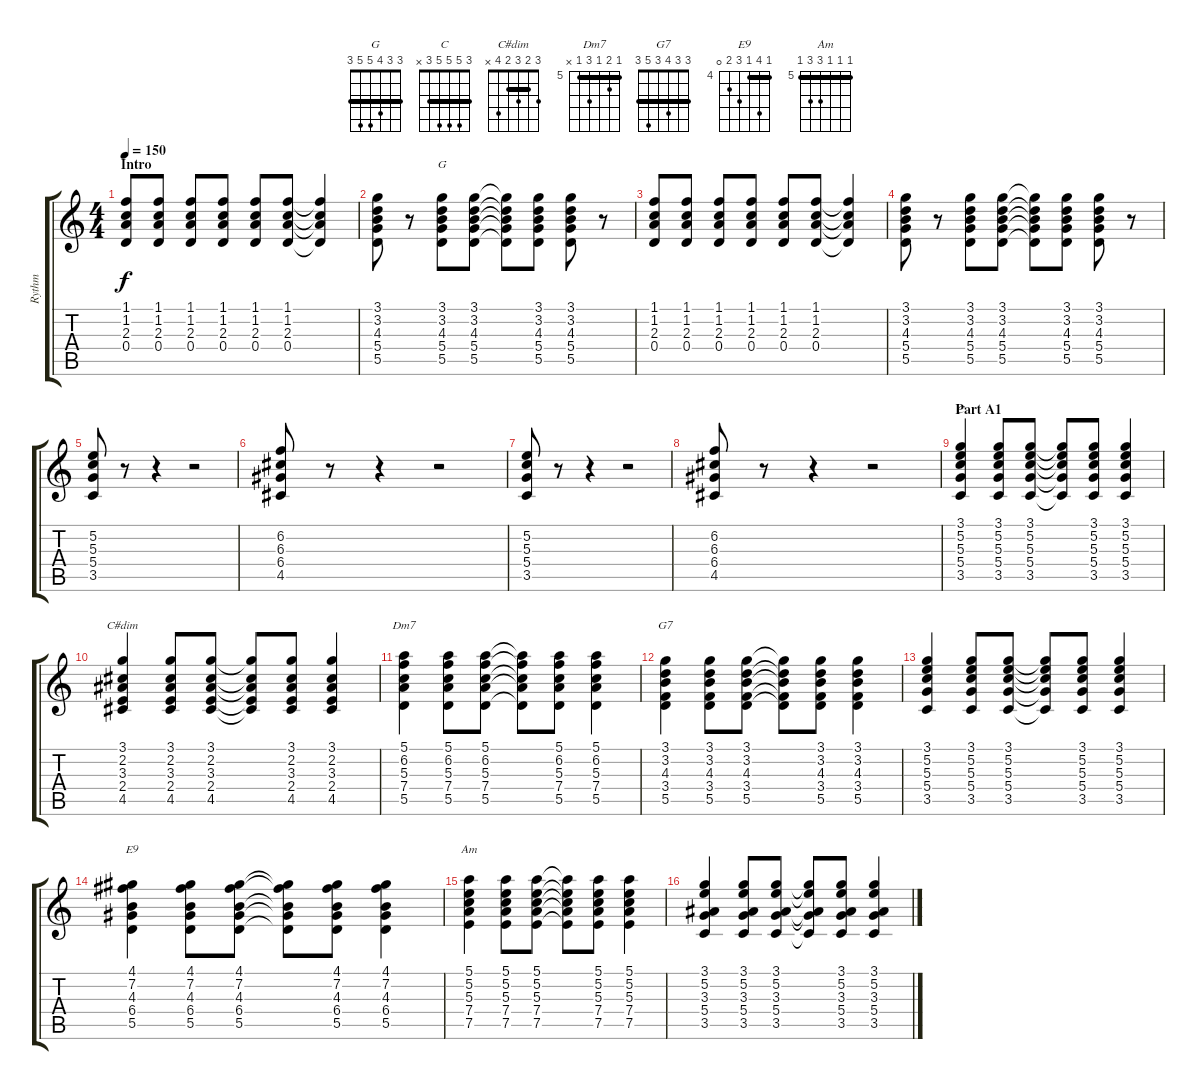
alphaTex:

\track ("Rythm" "Rythm") {instrument acousticguitarnylon}
\staff {score tabs}
\tuning (E4 B3 G3 D3 A2 E2) {hide}
\chord ("G" 3 3 4 5 5 3) {barre 3}
\chord ("C" 3 5 5 5 3 x) {barre 3}
\chord ("C#dim" 3 2 3 2 4 x) {barre 2}
\chord ("Dm7" 5 6 5 7 5 x) {firstfret 5 barre 5}
\chord ("G7" 3 3 4 3 5 3) {barre 3}
\chord ("E9" 4 7 4 6 5 0) {firstfret 4 barre 4}
\chord ("Am" 5 5 5 7 7 5) {firstfret 5 barre 5}
\ts (4 4)
\section ("" "Intro")
\tempo 150
\clef g2
\ks c
(1.1 1.2 2.3 0.4).8{dy f instrument acousticguitarnylon} (1.1 1.2 2.3 0.4).8 (1.1 1.2 2.3 0.4).8 (1.1 1.2 2.3 0.4).8 (1.1 1.2 2.3 0.4).8 (1.1 1.2 2.3 0.4).8 (1.1{t} 1.2{t} 2.3{t} 0.4{t}).4 |
(3.1 3.2 4.3 5.4 5.5).8 r.8 (3.1 3.2 4.3 5.4 5.5).8{ch "G"} (3.1 3.2 4.3 5.4 5.5).8 (3.1{t} 3.2{t} 4.3{t} 5.4{t} 5.5{t}).8 (3.1 3.2 4.3 5.4 5.5).8 (3.1 3.2 4.3 5.4 5.5).8 r.8 |
(1.1 1.2 2.3 0.4).8 (1.1 1.2 2.3 0.4).8 (1.1 1.2 2.3 0.4).8 (1.1 1.2 2.3 0.4).8 (1.1 1.2 2.3 0.4).8 (1.1 1.2 2.3 0.4).8 (1.1{t} 1.2{t} 2.3{t} 0.4{t}).4 |
(3.1 3.2 4.3 5.4 5.5).8 r.8 (3.1 3.2 4.3 5.4 5.5).8 (3.1 3.2 4.3 5.4 5.5).8 (3.1{t} 3.2{t} 4.3{t} 5.4{t} 5.5{t}).8 (3.1 3.2 4.3 5.4 5.5).8 (3.1 3.2 4.3 5.4 5.5).8 r.8 |
(5.2 5.3 5.4 3.5).8 r.8 r.4 r.2 |
(6.2 6.3 6.4 4.5).8 r.8 r.4 r.2 |
(5.2 5.3 5.4 3.5).8 r.8 r.4 r.2 |
(6.2 6.3 6.4 4.5).8 r.8 r.4 r.2 |
\section ("" "Part A1")
(3.1 5.2 5.3 5.4 3.5).4{ch "C"} (3.1 5.2 5.3 5.4 3.5).8 (3.1 5.2 5.3 5.4 3.5).8 (3.1{t} 5.2{t} 5.3{t} 5.4{t} 3.5{t}).8 (3.1 5.2 5.3 5.4 3.5).8 (3.1 5.2 5.3 5.4 3.5).4 |
(3.1 2.2 3.3 2.4 4.5).4{ch "C#dim"} (3.1 2.2 3.3 2.4 4.5).8 (3.1 2.2 3.3 2.4 4.5).8 (3.1{t} 2.2{t} 3.3{t} 2.4{t} 4.5{t}).8 (3.1 2.2 3.3 2.4 4.5).8 (3.1 2.2 3.3 2.4 4.5).4 |
(5.1 6.2 5.3 7.4 5.5).4{ch "Dm7"} (5.1 6.2 5.3 7.4 5.5).8 (5.1 6.2 5.3 7.4 5.5).8 (5.1{t} 6.2{t} 5.3{t} 7.4{t} 5.5{t}).8 (5.1 6.2 5.3 7.4 5.5).8 (5.1 6.2 5.3 7.4 5.5).4 |
(3.1 3.2 4.3 3.4 5.5).4{ch "G7"} (3.1 3.2 4.3 3.4 5.5).8 (3.1 3.2 4.3 3.4 5.5).8 (3.1{t} 3.2{t} 4.3{t} 3.4{t} 5.5{t}).8 (3.1 3.2 4.3 3.4 5.5).8 (3.1 3.2 4.3 3.4 5.5).4 |
(3.1 5.2 5.3 5.4 3.5).4 (3.1 5.2 5.3 5.4 3.5).8 (3.1 5.2 5.3 5.4 3.5).8 (3.1{t} 5.2{t} 5.3{t} 5.4{t} 3.5{t}).8 (3.1 5.2 5.3 5.4 3.5).8 (3.1 5.2 5.3 5.4 3.5).4 |
(4.1 7.2 4.3 6.4 5.5).4{ch "E9"} (4.1 7.2 4.3 6.4 5.5).8 (4.1 7.2 4.3 6.4 5.5).8 (4.1{t} 7.2{t} 4.3{t} 6.4{t} 5.5{t}).8 (4.1 7.2 4.3 6.4 5.5).8 (4.1 7.2 4.3 6.4 5.5).4 |
(5.1 5.2 5.3 7.4 7.5).4{ch "Am"} (5.1 5.2 5.3 7.4 7.5).8 (5.1 5.2 5.3 7.4 7.5).8 (5.1{t} 5.2{t} 5.3{t} 7.4{t} 7.5{t}).8 (5.1 5.2 5.3 7.4 7.5).8 (5.1 5.2 5.3 7.4 7.5).4 |
(3.1 5.2 3.3 5.4 3.5).4 (3.1 5.2 3.3 5.4 3.5).8 (3.1 5.2 3.3 5.4 3.5).8 (3.1{t} 5.2{t} 3.3{t} 5.4{t} 3.5{t}).8 (3.1 5.2 3.3 5.4 3.5).8 (3.1 5.2 3.3 5.4 3.5).4
